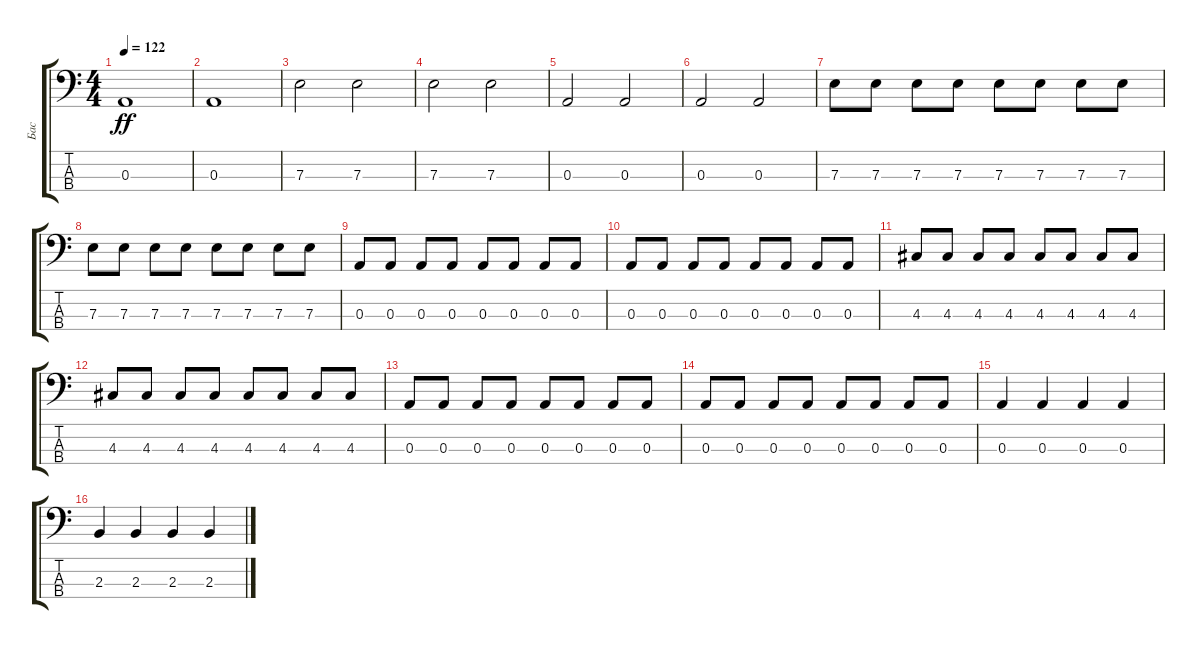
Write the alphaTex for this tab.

\track ("Бас" "Бас") {instrument electricbassfinger}
\staff {score tabs}
\tuning (G2 D2 A1 E1) {hide}
\ts (4 4)
\tempo 122
\clef f4
\ks c
0.3.1{dy ff} |
0.3.1 |
7.3.2 7.3.2 |
7.3.2 7.3.2 |
0.3.2 0.3.2 |
0.3.2 0.3.2 |
7.3.8 7.3.8 7.3.8 7.3.8 7.3.8 7.3.8 7.3.8 7.3.8 |
7.3.8 7.3.8 7.3.8 7.3.8 7.3.8 7.3.8 7.3.8 7.3.8 |
0.3.8 0.3.8 0.3.8 0.3.8 0.3.8 0.3.8 0.3.8 0.3.8 |
0.3.8 0.3.8 0.3.8 0.3.8 0.3.8 0.3.8 0.3.8 0.3.8 |
4.3.8 4.3.8 4.3.8 4.3.8 4.3.8 4.3.8 4.3.8 4.3.8 |
4.3.8 4.3.8 4.3.8 4.3.8 4.3.8 4.3.8 4.3.8 4.3.8 |
0.3.8 0.3.8 0.3.8 0.3.8 0.3.8 0.3.8 0.3.8 0.3.8 |
0.3.8 0.3.8 0.3.8 0.3.8 0.3.8 0.3.8 0.3.8 0.3.8 |
0.3.4 0.3.4 0.3.4 0.3.4 |
2.3.4 2.3.4 2.3.4 2.3.4
